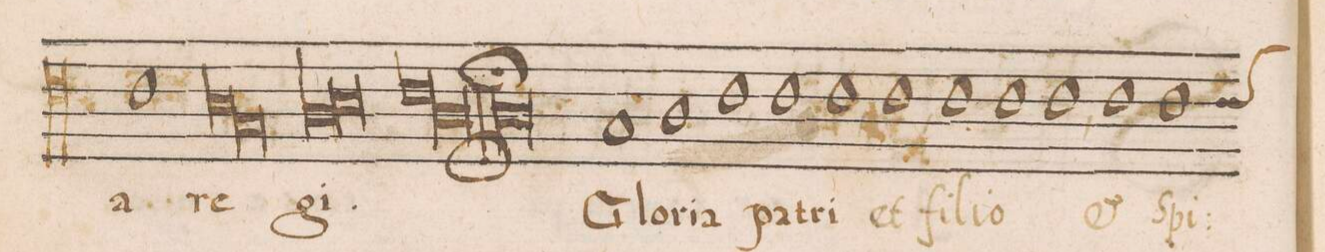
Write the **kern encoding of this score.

**kern	**text
*I"TENOR	*
*clefC4	*
*k[]	*
*met(C|)	*
*M2/1	*
*Xlig	*
=48-	=48-
1c	-a
*lig	*
1B	re-
=49-	=49-
1G	.
*Xlig	*
*lig	*
1A	-gi.
=50-	=50-
1B	.
*Xlig	*
*lig	*
1c	.
=51-	=51-
0A	.
*Xlig	*
=52-	=52-
000A;;	.
=53-	=53-
=54-	=54-
=55-	=55-
=56-	=56-
1G	Glo-
1A	-ri-
=57-	=57-
1c	-a
1c	pa-
=58-	=58-
1c	-tri
1c	et
=59-	=59-
1c	fi-
1c	-li-
=60-	=60-
1c,	-o
1c	e(t)
=61-	=61-
*custos:c	*
1c	Spi:-
*-	*-
